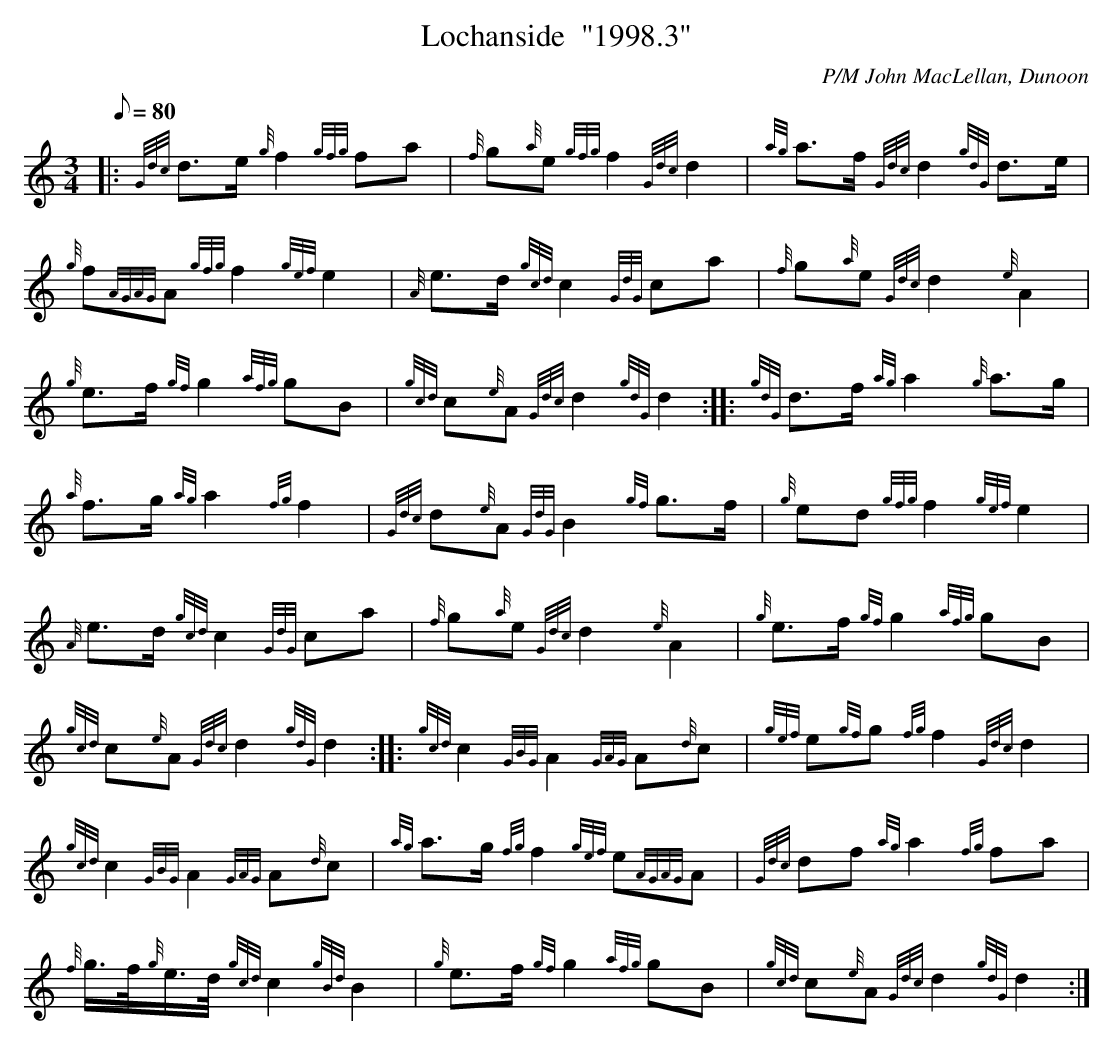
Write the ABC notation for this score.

X:1
T:Lochanside  "1998.3"
M:3/4
L:1/8
Q:80
C:P/M John MacLellan, Dunoon
K:HP
|: {Gdc}d3/2e/2{g}f2{gfg}fa | \
{f}g{a}e{gfg}f2{Gdc}d2 | \
{ag}a3/2f/2{Gdc}d2{gdG}d3/2e/2 |
{g}f{AGAG}A{gfg}f2{gef}e2 | \
{A}e3/2d/2{gcd}c2{GdG}ca | \
{f}g{a}e{Gdc}d2{e}A2 |
{g}e3/2f/2{gf}g2{afg}gB | \
{gcd}c{e}A{Gdc}d2{gdG}d2 :: \
{gdG}d3/2f/2{ag}a2{g}a3/2g/2 |
{a}f3/2g/2{ag}a2{fg}f2 | \
{Gdc}d{e}A{GdG}B2{gf}g3/2f/2 | \
{g}ed{gfg}f2{gef}e2 |
{A}e3/2d/2{gcd}c2{GdG}ca | \
{f}g{a}e{Gdc}d2{e}A2 | \
{g}e3/2f/2{gf}g2{afg}gB |
{gcd}c{e}A{Gdc}d2{gdG}d2 :: \
{gcd}c2{GBG}A2{GAG}A{d}c | \
{gef}e{gf}g{fg}f2{Gdc}d2 |
{gcd}c2{GBG}A2{GAG}A{d}c | \
{ag}a3/2g/2{fg}f2{gef}e{AGAG}A | \
{Gdc}df{ag}a2{fg}fa |
{f}g3/4f/4{g}e3/4d/4{gcd}c2{gBd}B2 | \
{g}e3/2f/2{gf}g2{afg}gB | \
{gcd}c{e}A{Gdc}d2{gdG}d2 :|
